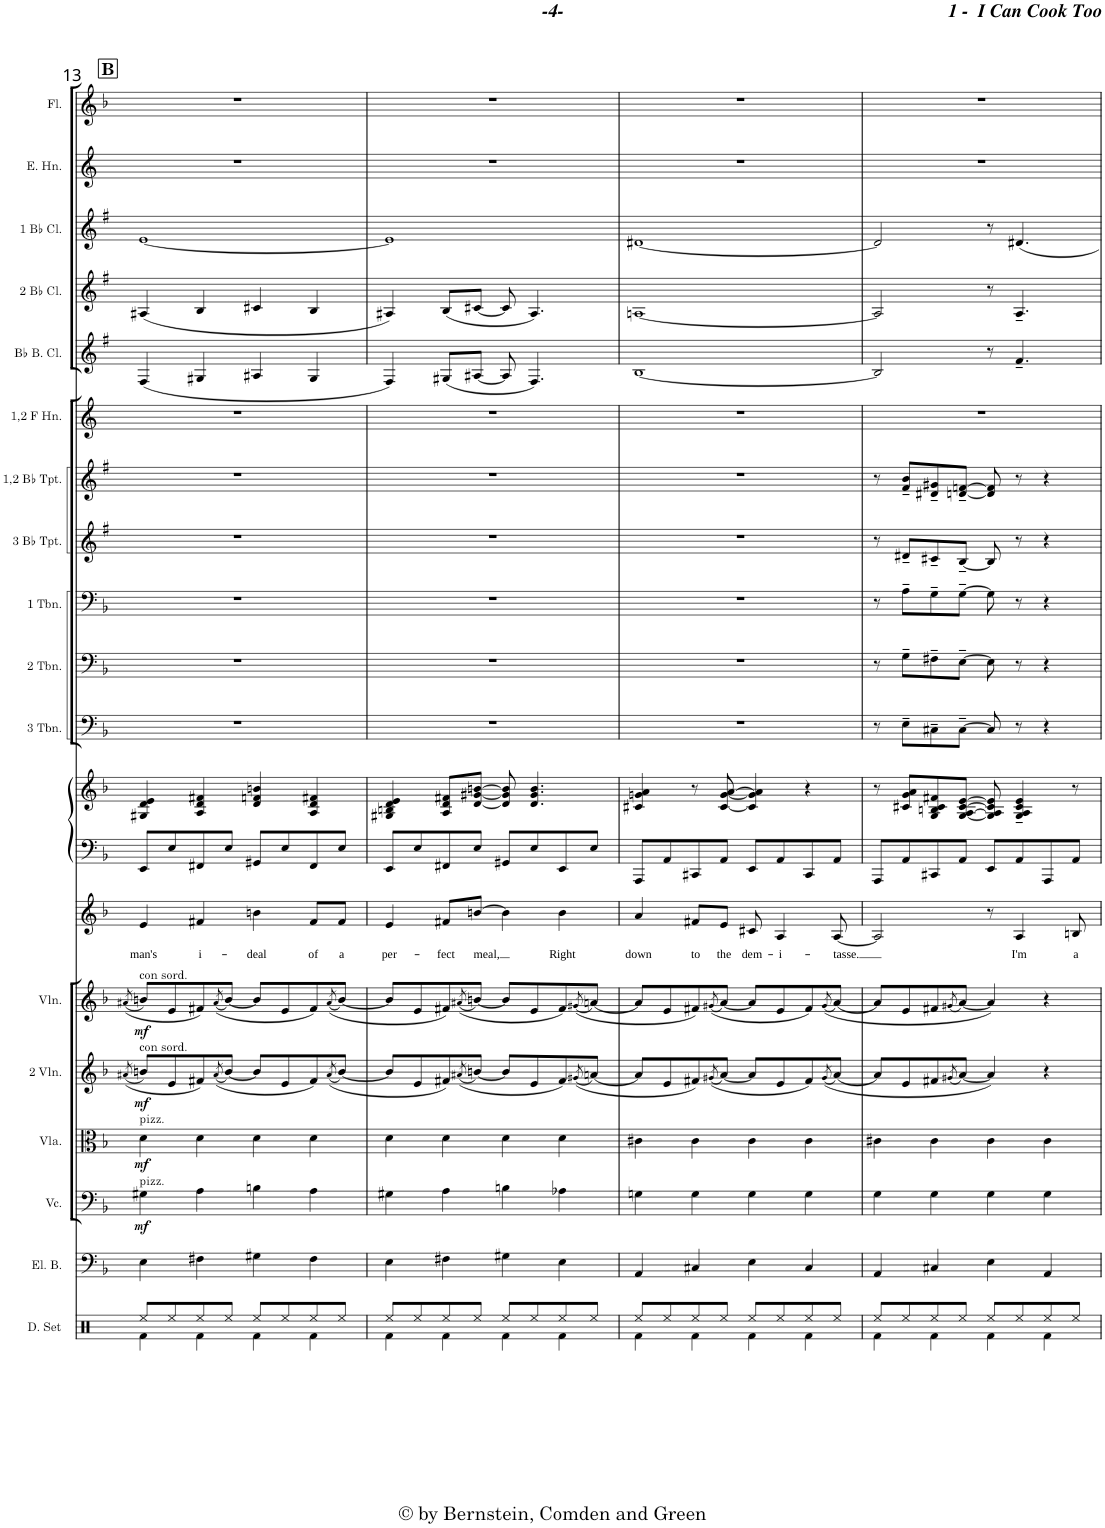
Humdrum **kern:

**kern	**kern	**kern	**dynam	**kern	**dynam	**kern	**dynam	**kern	**dynam	**kern	**text	**kern	**kern	**kern	**kern	**kern	**kern	**kern	**kern	**kern	**kern	**kern	**kern	**kern
*part19	*part18	*part17	*part17	*part16	*part16	*part15	*part15	*part14	*part14	*part13	*part13	*part12	*part12	*part11	*part10	*part9	*part8	*part7	*part6	*part5	*part4	*part3	*part2	*part1
*staff20	*staff19	*staff18	*staff18	*staff17	*staff17	*staff16	*staff16	*staff15	*staff15	*staff14	*staff14	*staff13	*staff12	*staff11	*staff10	*staff9	*staff8	*staff7	*staff6	*staff5	*staff4	*staff3	*staff2	*staff1
*I"Drumset	*I"Electric Bass	*I"Violoncello	*	*I"Viola	*	*I"2 Violin	*	*I"Violin	*	*I"Voice	*	*I"Piano	*	*I"3 Trombone	*I"2 Trombone	*I"1 Trombone	*I"3 Bb Trumpet	*I"1,2 Bb Trumpet	*I"1,2 Horn in F	*I"Bb Bass Clarinet	*I"2 Bb Clarinet	*I"1 Bb Clarinet	*I"English Horn	*I"Flute
*I'D. Set	*I'El. B.	*I'Vc.	*	*I'Vla.	*	*I'2 Vln.	*	*I'Vln.	*	*	*	*I'Pno	*	*I'3 Tbn.	*I'2 Tbn.	*I'1 Tbn.	*I'3 Bb Tpt.	*I'1,2 Bb Tpt.	*	*I'Bb B. Cl.	*I'2 Bb Cl.	*I'1 Bb Cl.	*I'E. Hn.	*I'Fl.
!!LO:PB:g=z
*clefX	*clefF4	*clefF4	*	*clefC3	*	*clefG2	*	*clefG2	*	*clefG2	*	*clefF4	*clefG2	*clefF4	*clefF4	*clefF4	*clefG2	*clefG2	*clefG2	*clefG2	*clefG2	*clefG2	*clefG2	*clefG2
*	*Trd7c12	*	*	*	*	*	*	*	*	*	*	*	*	*	*	*	*Trd1c2	*Trd1c2	*Trd4c7	*Trd8c14	*Trd1c2	*Trd1c2	*Trd4c7	*
*k[]	*k[b-]	*k[b-]	*	*k[b-]	*	*k[b-]	*	*k[b-]	*	*k[b-]	*	*k[b-]	*k[b-]	*k[b-]	*k[b-]	*k[b-]	*k[f#]	*k[f#]	*k[]	*k[f#]	*k[f#]	*k[f#]	*k[]	*k[b-]
*M2/2	*M2/2	*M2/2	*	*M2/2	*	*M2/2	*	*M2/2	*	*M2/2	*	*M2/2	*M2/2	*M2/2	*M2/2	*M2/2	*M2/2	*M2/2	*M2/2	*M2/2	*M2/2	*M2/2	*M2/2	*M2/2
*met(c|)	*met(c|)	*met(c|)	*	*met(c|)	*	*met(c|)	*	*met(c|)	*	*met(c|)	*	*met(c|)	*met(c|)	*met(c|)	*met(c|)	*met(c|)	*met(c|)	*met(c|)	*met(c|)	*met(c|)	*met(c|)	*met(c|)	*met(c|)	*met(c|)
!!LO:REH:place=s1:a:B:fs=14:t=B
=13	=13	=13	=13	=13	=13	=13	=13	=13	=13	=13	=13	=13	=13	=13	=13	=13	=13	=13	=13	=13	=13	=13	=13	=13
.	.	.	.	.	.	((8qa#X/	.	((8qa#X/	.	.	.	.	.	.	.	.	.	.	.	.	.	.	.	.
*^	*	*	*	*	*	*	*	*	*	*	*	*	*	*	*	*	*	*	*	*	*	*	*	*
!	!	!	!	!	!	!	!	!	!LO:TX:a:t=con sord.	!	!	!	!	!	!	!	!	!	!	!	!	!	!	!	!
!	!	!	!	!	!	!	!LO:TX:a:t=con sord.	!	!	!	!	!	!	!	!	!	!	!	!	!	!	!	!	!	!
!	!	!	!	!	!LO:TX:a:t=pizz.	!	!	!	!	!	!	!	!	!	!	!	!	!	!	!	!	!	!	!	!
!	!	!	!LO:TX:a:t=pizz.	!	!	!	!	!	!	!	!	!	!	!	!	!	!	!	!	!	!	!	!	!	!
!	!	!	!	!LO:DY:b	!	!LO:DY:b	!	!LO:DY:b	!	!LO:DY:b	!	!LO:LY:b	!	!	!	!	!	!	!	!	!	!	!	!	!
8Ree/L	4Rf\	4E\	4G#X\	mf	4d\	mf	8bn/L)	mf	8bn/L)	mf	4e/	man's	8EE/L	4G#X/ 4d/ 4e/	1r	1r	1r	1r	1r	1r	(4F#/	(4A#X/	[1e	1r	1r
8Ree/	.	.	.	.	.	.	8e/	.	8e/	.	.	.	8E/	.	.	.	.	.	.	.	.	.	.	.	.
!	!	!	!	!	!	!	!	!	!	!	!	!LO:LY:b	!	!	!	!	!	!	!	!	!	!	!	!	!
8Ree/	4Rf\	4F#X\	4A\	.	4d\	.	8f#X/)	.	8f#X/)	.	4f#X/	i-	8FF#X/	4A/ 4d/ 4f#X/	.	.	.	.	.	.	4G#X/	4B/	.	.	.
.	.	.	.	.	.	.	((8qa#/	.	((8qa#/	.	.	.	.	.	.	.	.	.	.	.	.	.	.	.	.
8Ree/J	.	.	.	.	.	.	[8b/J)	.	[8b/J)	.	.	.	8E/J	.	.	.	.	.	.	.	.	.	.	.	.
!	!	!	!	!	!	!	!	!	!	!	!	!LO:LY:b	!	!	!	!	!	!	!	!	!	!	!	!	!
8Ree/L	4Rf\	4G#X\	4Bn\	.	4d\	.	8b/L]	.	8b/L]	.	4bn\	-deal	8GG#X/L	4d/ 4fn/ 4bn/	.	.	.	.	.	.	4A#X/	4c#X/	.	.	.
8Ree/	.	.	.	.	.	.	8e/	.	8e/	.	.	.	8E/	.	.	.	.	.	.	.	.	.	.	.	.
!	!	!	!	!	!	!	!	!	!	!	!	!LO:LY:b	!	!	!	!	!	!	!	!	!	!	!	!	!
8Ree/	4Rf\	4F#\	4A\	.	4d\	.	8f#/)	.	8f#/)	.	8f#/L	of	8FF#/	4A/ 4d/ 4f#X/	.	.	.	.	.	.	4G#/	4B/	.	.	.
.	.	.	.	.	.	.	((8qa#/	.	((8qa#/	.	.	.	.	.	.	.	.	.	.	.	.	.	.	.	.
!	!	!	!	!	!	!	!	!	!	!	!	!LO:LY:b	!	!	!	!	!	!	!	!	!	!	!	!	!
8Ree/J	.	.	.	.	.	.	[8b/J)	.	[8b/J)	.	8f#/J	a	8E/J	.	.	.	.	.	.	.	.	.	.	.	.
=14	=14	=14	=14	=14	=14	=14	=14	=14	=14	=14	=14	=14	=14	=14	=14	=14	=14	=14	=14	=14	=14	=14	=14	=14	=14
!	!	!	!	!	!	!	!	!	!	!	!	!LO:LY:b	!	!	!	!	!	!	!	!	!	!	!	!	!
8Ree/L	4Rf\	4E\	4G#X\	.	4d\	.	8b/L]	.	8b/L]	.	4e/	per-	8EE/L	4G#X/ 4Bn/ 4d/ 4e/	1r	1r	1r	1r	1r	1r	4F#/)	4A#X/)	1e]	1r	1r
8Ree/	.	.	.	.	.	.	8e/	.	8e/	.	.	.	8E/	.	.	.	.	.	.	.	.	.	.	.	.
!	!	!	!	!	!	!	!	!	!	!	!	!LO:LY:b	!	!	!	!	!	!	!	!	!	!	!	!	!
8Ree/	4Rf\	4F#X\	4A\	.	4d\	.	8f#X/)	.	8f#X/)	.	8f#X/L	-fect	8FF#X/	8A/ 8d/ 8f#X/L	.	.	.	.	.	.	(8G#X/L	(8B/L	.	.	.
.	.	.	.	.	.	.	((8qa#X/	.	((8qa#X/	.	.	.	.	.	.	.	.	.	.	.	.	.	.	.	.
!	!	!	!	!	!	!	!	!	!	!	!	!LO:LY:b	!	!	!	!	!	!	!	!	!	!	!	!	!
8Ree/J	.	.	.	.	.	.	[8bn/J)	.	[8bn/J)	.	[8bn/J	meal,	8E/J	[8d/ [8g#X/ [8bn/J	.	.	.	.	.	.	[8A#X/J	[8c#X/J	.	.	.
8Ree/L	4Rf\	4G#X\	4Bn\	.	4d\	.	8b/L]	.	8b/L]	.	4b\]	.	8GG#X/L	8d/] 8g#/] 8b/]	.	.	.	.	.	.	8A#/]	8c#/]	.	.	.
8Ree/	.	.	.	.	.	.	8e/	.	8e/	.	.	.	8E/	4.d/ 4.g#/ 4.b/	.	.	.	.	.	.	4.F#/)	4.A#/)	.	.	.
!	!	!	!	!	!	!	!	!	!	!	!	!LO:LY:b	!	!	!	!	!	!	!	!	!	!	!	!	!
8Ree/	4Rf\	4E\	4A-X\	.	4d\	.	8f#/)	.	8f#/)	.	4b\	Right	8EE/	.	.	.	.	.	.	.	.	.	.	.	.
.	.	.	.	.	.	.	((8qg#X/	.	((8qg#X/	.	.	.	.	.	.	.	.	.	.	.	.	.	.	.	.
8Ree/J	.	.	.	.	.	.	[8an/J)	.	[8an/J)	.	.	.	8E/J	.	.	.	.	.	.	.	.	.	.	.	.
=15	=15	=15	=15	=15	=15	=15	=15	=15	=15	=15	=15	=15	=15	=15	=15	=15	=15	=15	=15	=15	=15	=15	=15	=15	=15
!	!	!	!	!	!	!	!	!	!	!	!	!LO:LY:b	!	!	!	!	!	!	!	!	!	!	!	!	!
8Ree/L	4Rf\	4AA/	4Gn\	.	4c#X\	.	8a/L]	.	8a/L]	.	4a/	down	8AAA/L	4c#X/ 4gn/ 4a/	1r	1r	1r	1r	1r	1r	[1B	[1An	[1d#X	1r	1r
8Ree/	.	.	.	.	.	.	8e/	.	8e/	.	.	.	8AA/	.	.	.	.	.	.	.	.	.	.	.	.
!	!	!	!	!	!	!	!	!	!	!	!	!LO:LY:b	!	!	!	!	!	!	!	!	!	!	!	!	!
8Ree/	4Rf\	4C#X/	4G\	.	4c#\	.	8f#X/)	.	8f#X/)	.	8f#X/L	to	8CC#X/	8r	.	.	.	.	.	.	.	.	.	.	.
.	.	.	.	.	.	.	((8qg#X/	.	((8qg#X/	.	.	.	.	.	.	.	.	.	.	.	.	.	.	.	.
!	!	!	!	!	!	!	!	!	!	!	!	!LO:LY:b	!	!	!	!	!	!	!	!	!	!	!	!	!
8Ree/J	.	.	.	.	.	.	[8a/J)	.	[8a/J)	.	8e/J	the	8AA/J	[8c#/ [8g/ [8a/	.	.	.	.	.	.	.	.	.	.	.
!	!	!	!	!	!	!	!	!	!	!	!	!LO:LY:b	!	!	!	!	!	!	!	!	!	!	!	!	!
8Ree/L	4Rf\	4E\	4G\	.	4c#\	.	8a/L]	.	8a/L]	.	8c#X/	dem-	8EE/L	4c#/] 4g/] 4a/]	.	.	.	.	.	.	.	.	.	.	.
!	!	!	!	!	!	!	!	!	!	!	!	!LO:LY:b	!	!	!	!	!	!	!	!	!	!	!	!	!
8Ree/	.	.	.	.	.	.	8e/	.	8e/	.	4A/	-i-	8AA/	.	.	.	.	.	.	.	.	.	.	.	.
8Ree/	4Rf\	4C#/	4G\	.	4c#\	.	8f#/)	.	8f#/)	.	.	.	8CC#/	4r	.	.	.	.	.	.	.	.	.	.	.
.	.	.	.	.	.	.	((8qg#/	.	((8qg#/	.	.	.	.	.	.	.	.	.	.	.	.	.	.	.	.
!	!	!	!	!	!	!	!	!	!	!	!	!LO:LY:b	!	!	!	!	!	!	!	!	!	!	!	!	!
8Ree/J	.	.	.	.	.	.	[8a/J)	.	[8a/J)	.	[8A/	-tasse.	8AA/J	.	.	.	.	.	.	.	.	.	.	.	.
=16	=16	=16	=16	=16	=16	=16	=16	=16	=16	=16	=16	=16	=16	=16	=16	=16	=16	=16	=16	=16	=16	=16	=16	=16	=16
8Ree/L	4Rf\	4AA/	4G\	.	4c#X\	.	8a/L]	.	8a/L]	.	2A/]	.	8AAA/L	8r	8r	8r	8r	8r	8r	1r	2B/]	2A/]	2d#/]	1r	1r
8Ree/	.	.	.	.	.	.	8e/	.	8e/	.	.	.	8AA/	8c#X/ 8g/ 8a/L	8E~\L	8G~\L	8A~\L	8d#X~/L	8f#/~ 8b/~L	.	.	.	.	.	.
8Ree/	4Rf\	4C#X/	4G\	.	4c#\	.	8f#X/	.	8f#X/	.	.	.	8CC#X/	8G/ 8Bn/ 8c#/ 8f#X/	8C#X~\	8F#X~\	8G~\	8c#X~/	8d#X/~ 8g#X/~	.	.	.	.	.	.
.	.	.	.	.	.	.	(8qg#X/	.	(8qg#X/	.	.	.	.	.	.	.	.	.	.	.	.	.	.	.	.
8Ree/J	.	.	.	.	.	.	[8a/J)	.	[8a/J)	.	.	.	8AA/J	[8G/ [8A/ [8c#/ [8e/J	[8C#~\J	[8E~\J	[8G~\J	[8B~/J	[8dn/~ [8fn/~J	.	.	.	.	.	.
8Ree/L	4Rf\	4E\	4G\	.	4c#\	.	4a/])	.	4a/])	.	8r	.	8EE/L	8G/] 8A/] 8c#/] 8e/]	8C#/]	8E\]	8G\]	8B/]	8d/] 8f/]	.	8r	8r	8r	.	.
!	!	!	!	!	!	!	!	!	!	!	!	!LO:LY:b	!	!	!	!	!	!	!	!	!	!	!	!	!
8Ree/	.	.	.	.	.	.	.	.	.	.	4A/	I'm	8AA/	4G/~ 4A/~ 4c#/~ 4e/~	8r	8r	8r	8r	8r	.	4.f#~/	4.A~/	4.d#X/	.	.
8Ree/	4Rf\	4AA/	4G\	.	4c#\	.	4r	.	4r	.	.	.	8AAA/	.	4r	4r	4r	4r	4r	.	.	.	.	.	.
!	!	!	!	!	!	!	!	!	!	!	!	!LO:LY:b	!	!	!	!	!	!	!	!	!	!	!	!	!
8Ree/J	.	.	.	.	.	.	.	.	.	.	8Bn/	a	8AA/J	8r	.	.	.	.	.	.	.	.	.	.	.
*v	*v	*	*	*	*	*	*	*	*	*	*	*	*	*	*	*	*	*	*	*	*	*	*	*	*
=	=	=	=	=	=	=	=	=	=	=	=	=	=	=	=	=	=	=	=	=	=	=	=	=
*-	*-	*-	*-	*-	*-	*-	*-	*-	*-	*-	*-	*-	*-	*-	*-	*-	*-	*-	*-	*-	*-	*-	*-	*-
